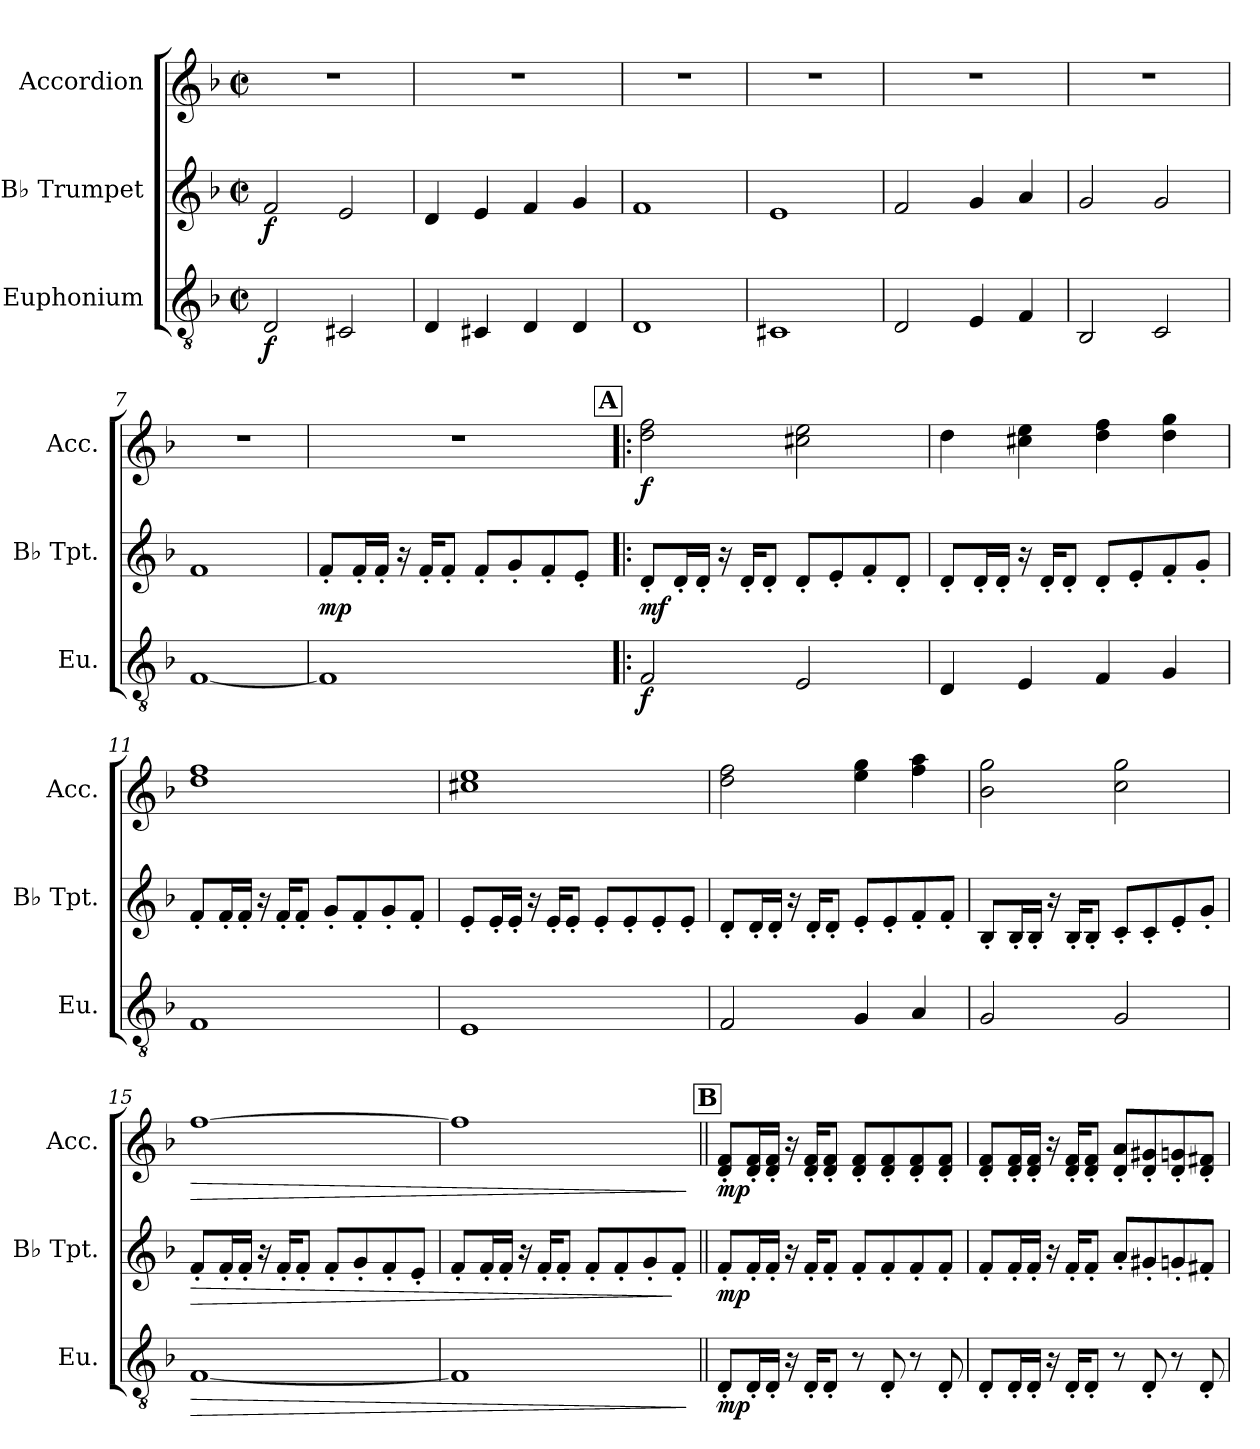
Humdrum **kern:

**kern	**dynam	**kern	**dynam	**kern	**dynam
*part3	*part3	*part2	*part2	*part1	*part1
*staff3	*staff3	*staff2	*staff2	*staff1	*staff1
*I"Euphonium	*	*I"B♭ Trumpet	*	*I"Accordion	*
*I'Eu.	*	*I'B♭ Tpt.	*	*I'Acc.	*
*clefGv2	*	*clefG2	*	*clefG2	*
*ITrd1c2	*	*ITrd1c2	*	*	*
*k[b-e-a-]	*	*k[b-e-a-]	*	*k[b-]	*
*M2/2	*	*M2/2	*	*M2/2	*
*met(c|)	*	*met(c|)	*	*met(c|)	*
*MM116	*	*MM116	*	*MM116	*
=1	=1	=1	=1	=1	=1
!	!LO:DY:b	!	!LO:DY:b	!	!
2C	f	2e-	f	1r	.
2BBn	.	2d	.	.	.
=2	=2	=2	=2	=2	=2
4C	.	4c	.	1r	.
4BBn	.	4d	.	.	.
4C	.	4e-	.	.	.
4C	.	4f	.	.	.
=3	=3	=3	=3	=3	=3
1C	.	1e-	.	1r	.
=4	=4	=4	=4	=4	=4
1BBn	.	1d	.	1r	.
=5	=5	=5	=5	=5	=5
2C	.	2e-	.	1r	.
4D	.	4f	.	.	.
4E-	.	4g	.	.	.
=6	=6	=6	=6	=6	=6
2AA-	.	2f	.	1r	.
2BB-	.	2f	.	.	.
=7	=7	=7	=7	=7	=7
[1E-	.	1e-	.	1r	.
=8	=8	=8	=8	=8	=8
!	!	!	!LO:DY:b	!	!
1E-]	.	8e-'L	mp	1r	.
.	.	16e-'L	.	.	.
.	.	16e-'JJ	.	.	.
.	.	16r	.	.	.
.	.	16e-'KL	.	.	.
.	.	8e-'J	.	.	.
.	.	8e-'L	.	.	.
.	.	8f'	.	.	.
.	.	8e-'	.	.	.
.	.	8d'J	.	.	.
!!LO:REH:place=s1:a:B:fs=14:t=A
=9!|:	=9!|:	=9!|:	=9!|:	=9!|:	=9!|:
!	!LO:DY:b	!	!LO:DY:b	!	!LO:DY:b
2E-	f	8c'L	mf	2dd 2ff	f
.	.	16c'L	.	.	.
.	.	16c'JJ	.	.	.
.	.	16r	.	.	.
.	.	16c'KL	.	.	.
.	.	8c'J	.	.	.
2D	.	8c'L	.	2cc#X 2ee	.
.	.	8d'	.	.	.
.	.	8e-'	.	.	.
.	.	8c'J	.	.	.
=10	=10	=10	=10	=10	=10
4C	.	8c'L	.	4dd	.
.	.	16c'L	.	.	.
.	.	16c'JJ	.	.	.
4D	.	16r	.	4cc#X 4ee	.
.	.	16c'KL	.	.	.
.	.	8c'J	.	.	.
4E-	.	8c'L	.	4dd 4ff	.
.	.	8d'	.	.	.
4F	.	8e-'	.	4dd 4gg	.
.	.	8f'J	.	.	.
=11	=11	=11	=11	=11	=11
1E-	.	8e-'L	.	1dd 1ff	.
.	.	16e-'L	.	.	.
.	.	16e-'JJ	.	.	.
.	.	16r	.	.	.
.	.	16e-'KL	.	.	.
.	.	8e-'J	.	.	.
.	.	8f'L	.	.	.
.	.	8e-'	.	.	.
.	.	8f'	.	.	.
.	.	8e-'J	.	.	.
=12	=12	=12	=12	=12	=12
1D	.	8d'L	.	1cc#X 1ee	.
.	.	16d'L	.	.	.
.	.	16d'JJ	.	.	.
.	.	16r	.	.	.
.	.	16d'KL	.	.	.
.	.	8d'J	.	.	.
.	.	8d'L	.	.	.
.	.	8d'	.	.	.
.	.	8d'	.	.	.
.	.	8d'J	.	.	.
=13	=13	=13	=13	=13	=13
2E-	.	8c'L	.	2dd 2ff	.
.	.	16c'L	.	.	.
.	.	16c'JJ	.	.	.
.	.	16r	.	.	.
.	.	16c'KL	.	.	.
.	.	8c'J	.	.	.
4F	.	8d'L	.	4ee 4gg	.
.	.	8d'	.	.	.
4G	.	8e-'	.	4ff 4aa	.
.	.	8e-'J	.	.	.
=14	=14	=14	=14	=14	=14
2F	.	8A-'L	.	2b- 2gg	.
.	.	16A-'L	.	.	.
.	.	16A-'JJ	.	.	.
.	.	16r	.	.	.
.	.	16A-'KL	.	.	.
.	.	8A-'J	.	.	.
2F	.	8B-'L	.	2cc 2gg	.
.	.	8B-'	.	.	.
.	.	8d'	.	.	.
.	.	8f'J	.	.	.
=15	=15	=15	=15	=15	=15
!	!LO:HP:b	!	!LO:HP:b	!	!LO:HP:b
[1E-	>	8e-'L	>	[1ff	>
.	.	16e-'L	.	.	.
.	.	16e-'JJ	.	.	.
.	.	16r	.	.	.
.	.	16e-'KL	.	.	.
.	.	8e-'J	.	.	.
.	.	8e-'L	.	.	.
.	.	8f'	.	.	.
.	.	8e-'	.	.	.
.	.	8d'J	.	.	.
=16	=16	=16	=16	=16	=16
1E-]	.	8e-'L	.	1ff]	.
.	.	16e-'L	.	.	.
.	.	16e-'JJ	.	.	.
.	.	16r	.	.	.
.	.	16e-'KL	.	.	.
.	.	8e-'J	.	.	.
.	.	8e-'L	.	.	.
.	.	8e-'	.	.	.
.	.	8f'	.	.	.
.	.	8e-'J	]	.	.
.	]	.	.	.	]
!!LO:REH:place=s1:a:B:fs=14:t=B
=17||	=17||	=17||	=17||	=17||	=17||
!	!LO:DY:b	!	!LO:DY:b	!	!LO:DY:b
8C'L	mp	8e-'L	mp	8d' 8f'L	mp
16C'L	.	16e-'L	.	16d' 16f'L	.
16C'JJ	.	16e-'JJ	.	16d' 16f'JJ	.
16r	.	16r	.	16r	.
16C'KL	.	16e-'KL	.	16d' 16f'KL	.
8C'J	.	8e-'J	.	8d' 8f'J	.
8r	.	8e-'L	.	8d' 8f'L	.
8C'	.	8e-'	.	8d' 8f'	.
8r	.	8e-'	.	8d' 8f'	.
8C'	.	8e-'J	.	8d' 8f'J	.
=18	=18	=18	=18	=18	=18
8C'L	.	8e-'L	.	8d' 8f'L	.
16C'L	.	16e-'L	.	16d' 16f'L	.
16C'JJ	.	16e-'JJ	.	16d' 16f'JJ	.
16r	.	16r	.	16r	.
16C'KL	.	16e-'KL	.	16d' 16f'KL	.
8C'J	.	8e-'J	.	8d' 8f'J	.
8r	.	8g'L	.	8d' 8a'L	.
8C'	.	8f#X'	.	8d' 8g#X'	.
8r	.	8fn'	.	8d' 8gn'	.
8C'	.	8en'J	.	8d' 8f#X'J	.
=	=	=	=	=	=
*-	*-	*-	*-	*-	*-
